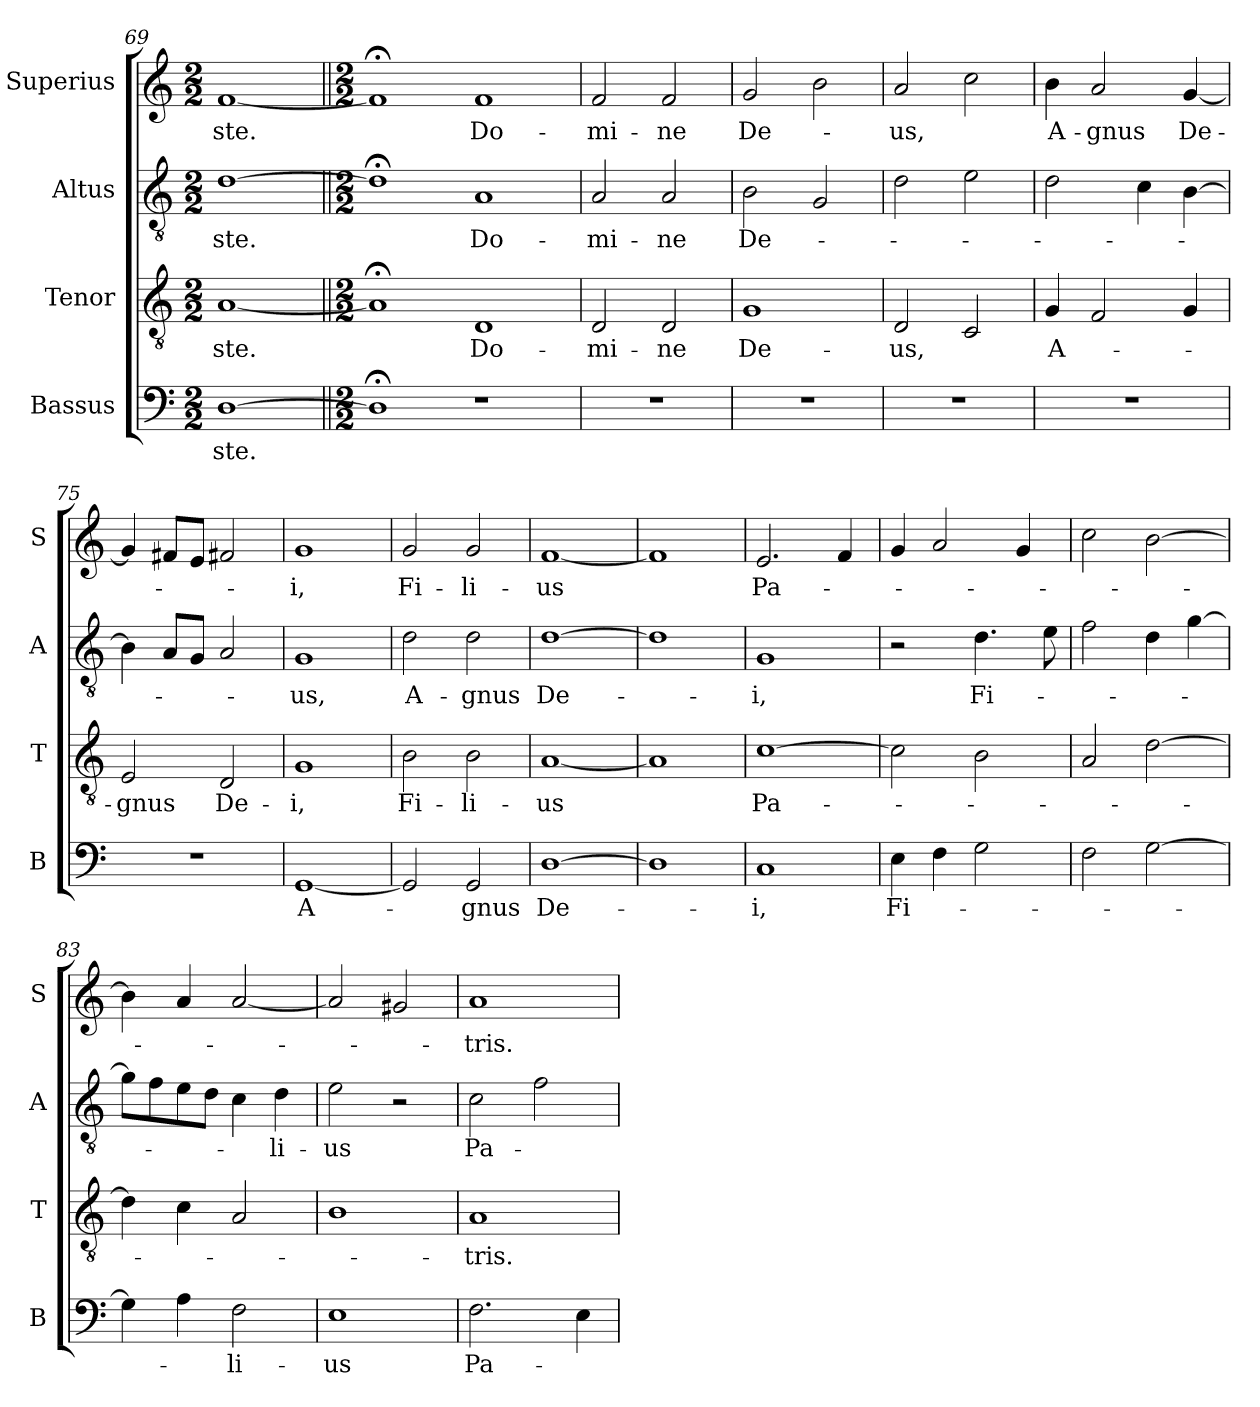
**kern	**text	**kern	**text	**kern	**text	**kern	**text
*part4	*part4	*part3	*part3	*part2	*part2	*part1	*part1
*staff4	*staff4	*staff3	*staff3	*staff2	*staff2	*staff1	*staff1
*I"Bassus	*	*I"Tenor	*	*I"Altus	*	*I"Superius	*
*I'B	*	*I'T	*	*I'A	*	*I'S	*
*clefF4	*	*clefGv2	*	*clefGv2	*	*clefG2	*
*k[]	*	*k[]	*	*k[]	*	*k[]	*
*M2/2	*	*M2/2	*	*M2/2	*	*M2/2	*
=69	=69	=69	=69	=69	=69	=69	=69
[1D	-ste.	[1A	-ste.	[1d	-ste.	[1f	-ste.
=70||	=70||	=70||	=70||	=70||	=70||	=70||	=70||
*M2/2	*	*M2/2	*	*M2/2	*	*M2/2	*
1D;<]	.	1A;<]	.	1d;<]	.	1f;<]	.
1r	.	1D	Do-	1A	Do-	1f	Do-
=71	=71	=71	=71	=71	=71	=71	=71
1r	.	2D	-mi-	2A	-mi-	2f	-mi-
.	.	2D	-ne	2A	-ne	2f	-ne
=72	=72	=72	=72	=72	=72	=72	=72
1r	.	1G	De-	2B	De-	2g	De-
.	.	.	.	2G	.	2b	.
=73	=73	=73	=73	=73	=73	=73	=73
1r	.	2D	-us,	2d	.	2a	-us,
.	.	2C	.	2e	.	2cc	.
=74	=74	=74	=74	=74	=74	=74	=74
1r	.	4G	A-	2d	.	4b	A-
.	.	2F	.	.	.	2a	-gnus
.	.	.	.	4c	.	.	.
.	.	4G	.	[4B	.	[4g	De-
=75	=75	=75	=75	=75	=75	=75	=75
1r	.	2E	-gnus	4B]	.	4g]	.
.	.	.	.	8AL	.	8f#XL	.
.	.	.	.	8GJ	.	8eJ	.
.	.	2D	De-	2A	.	2f#X	.
=76	=76	=76	=76	=76	=76	=76	=76
[1GG	A-	1G	-i,	1G	-us,	1g	-i,
=77	=77	=77	=77	=77	=77	=77	=77
2GG]	.	2B	Fi-	2d	A-	2g	Fi-
2GG	-gnus	2B	-li-	2d	-gnus	2g	-li-
=78	=78	=78	=78	=78	=78	=78	=78
[1D	De-	[1A	-us	[1d	De-	[1f	-us
=79	=79	=79	=79	=79	=79	=79	=79
1D]	.	1A]	.	1d]	.	1f]	.
=80	=80	=80	=80	=80	=80	=80	=80
1C	-i,	[1c	Pa-	1G	-i,	2.e	Pa-
.	.	.	.	.	.	4f	.
=81	=81	=81	=81	=81	=81	=81	=81
4E	Fi-	2c]	.	2r	.	4g	.
4F	.	.	.	.	.	2a	.
2G	.	2B	.	4.d	Fi-	.	.
.	.	.	.	.	.	4g	.
.	.	.	.	8e	.	.	.
=82	=82	=82	=82	=82	=82	=82	=82
2F	.	2A	.	2f	.	2cc	.
[2G	.	[2d	.	4d	.	[2b	.
.	.	.	.	[4g	.	.	.
=83	=83	=83	=83	=83	=83	=83	=83
4G]	.	4d]	.	8gL]	.	4b]	.
.	.	.	.	8f	.	.	.
4A	.	4c	.	8e	.	4a	.
.	.	.	.	8dJ	.	.	.
2F	-li-	2A	.	4c	.	[2a	.
.	.	.	.	4d	-li-	.	.
=84	=84	=84	=84	=84	=84	=84	=84
1E	-us	1B	.	2e	-us	2a]	.
.	.	.	.	2r	.	2g#X	.
=85	=85	=85	=85	=85	=85	=85	=85
2.F	Pa-	1A	-tris.	2c	Pa-	1a	-tris.
.	.	.	.	2f	.	.	.
4E	.	.	.	.	.	.	.
=	=	=	=	=	=	=	=
*-	*-	*-	*-	*-	*-	*-	*-
